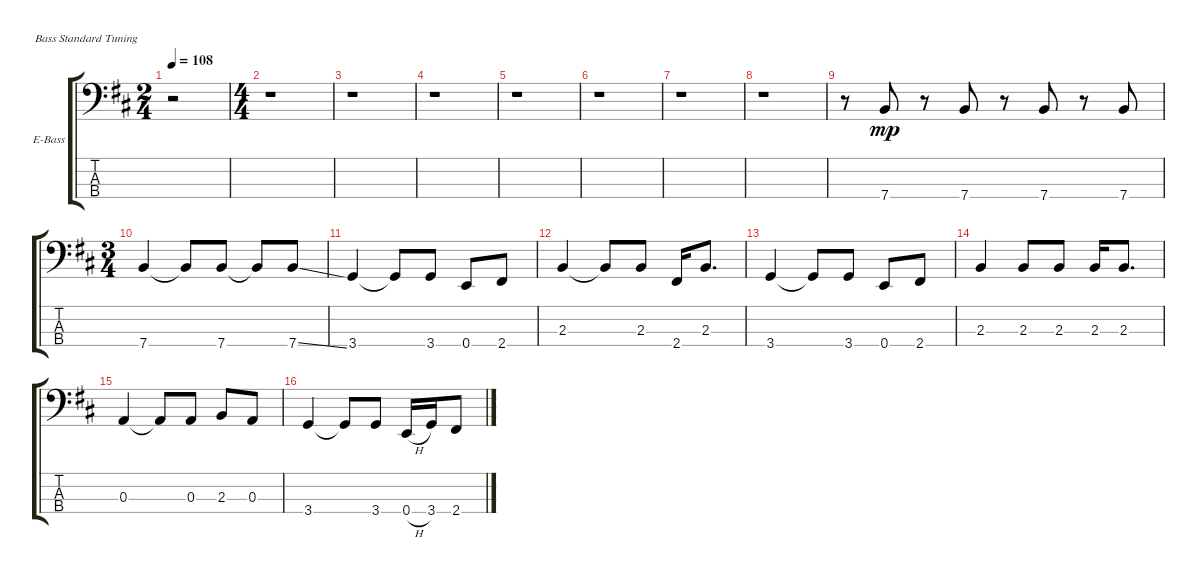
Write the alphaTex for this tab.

\bracketExtendMode groupsimilarinstruments
\firstSystemTrackNameOrientation horizontal
\otherSystemsTrackNameOrientation horizontal
\track ("Bass" "E-Bass") {instrument electricbasspick}
\staff {score tabs}
\tuning (G2 D2 A1 E1)
\ts (2 4)
\beaming (8 2 2 2 2)
\tempo 108
\clef f4
\scale
1.09332
\ks d
r.2{dy mp} |
\ts (4 4)
\beaming (8 2 2 2 2)
\scale
0.906684 r.1 |
\scale
1.06305 r.1 |
\scale
0.936948 r.1 |
\scale
1.06305 r.1 |
\scale
0.936948 r.1 |
\scale
1.06305 r.1 |
\scale
0.936948 r.1 |
\scale
1.06305 r.8 7.4.8 r.8 7.4.8 r.8 7.4.8 r.8 7.4.8 |
\ts (3 4)
\beaming (8 2 2 2)
\scale
0.936948 7.4.4 7.4{t}.8 7.4.8 7.4{t}.8 7.4{ss}.8 |
\scale
1.06305 3.4.4 3.4{t}.8 3.4.8 0.4.8 2.4.8 |
\scale
0.936948 2.3.4 2.3{t}.8 2.3.8 2.4.16 2.3.8{d} |
\scale
1.06305 3.4.4 3.4{t}.8 3.4.8 0.4.8 2.4.8 |
\scale
0.936948 2.3.4 2.3.8 2.3.8 2.3.16 2.3.8{d} |
\scale
1.06305 0.3.4 0.3{t}.8 0.3.8 2.3.8 0.3.8 |
\scale
0.936948 3.4.4 3.4{t}.8 3.4.8 0.4{h}.16 3.4.16 2.4.8
